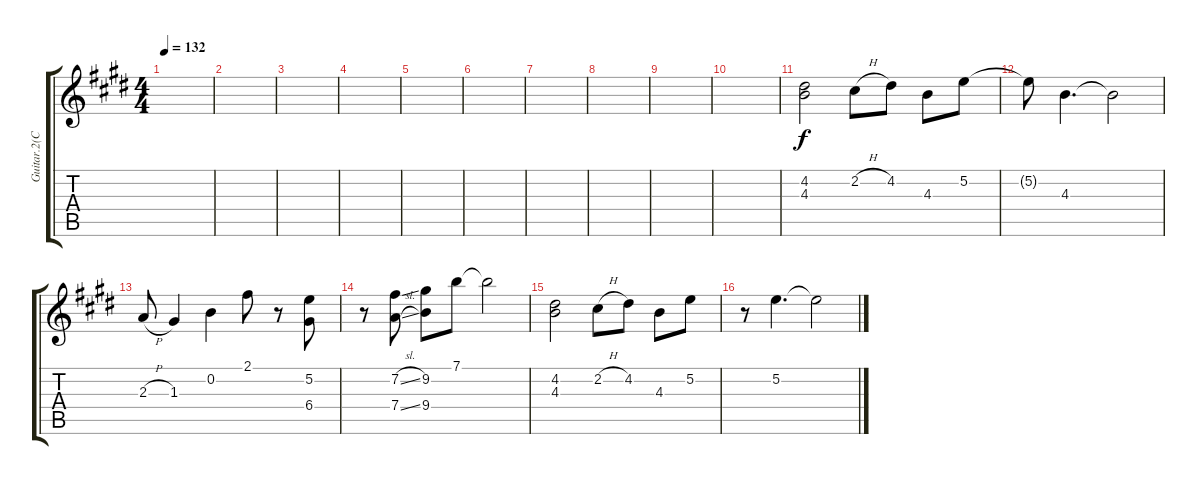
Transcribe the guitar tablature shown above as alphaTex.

\track ("Guitar.2(Crunch)" "Guitar.2(C") {instrument overdrivenguitar}
\staff {score tabs}
\tuning (E4 B3 G3 D3 A2 E2) {hide}
\ts (4 4)
\tempo 132
\clef g2
\ks e
|
|
|
|
|
|
|
|
|
|
(4.2 4.3).2 2.2{h}.8 4.2.8 4.3.8 5.2.8 |
5.2{t}.8 4.3.4{d} 4.3{t}.2 |
2.3{h}.8 1.3.4 0.2.4 2.1.8 r.8 (5.2 6.4).8 |
r.8 (7.2{sl} 7.4{sl}).8 (9.2 9.4).8 7.1.8 7.1{t}.2 |
(4.2 4.3).2 2.2{h}.8 4.2.8 4.3.8 5.2.8 |
r.8 5.2.4{d} 5.2{t}.2
